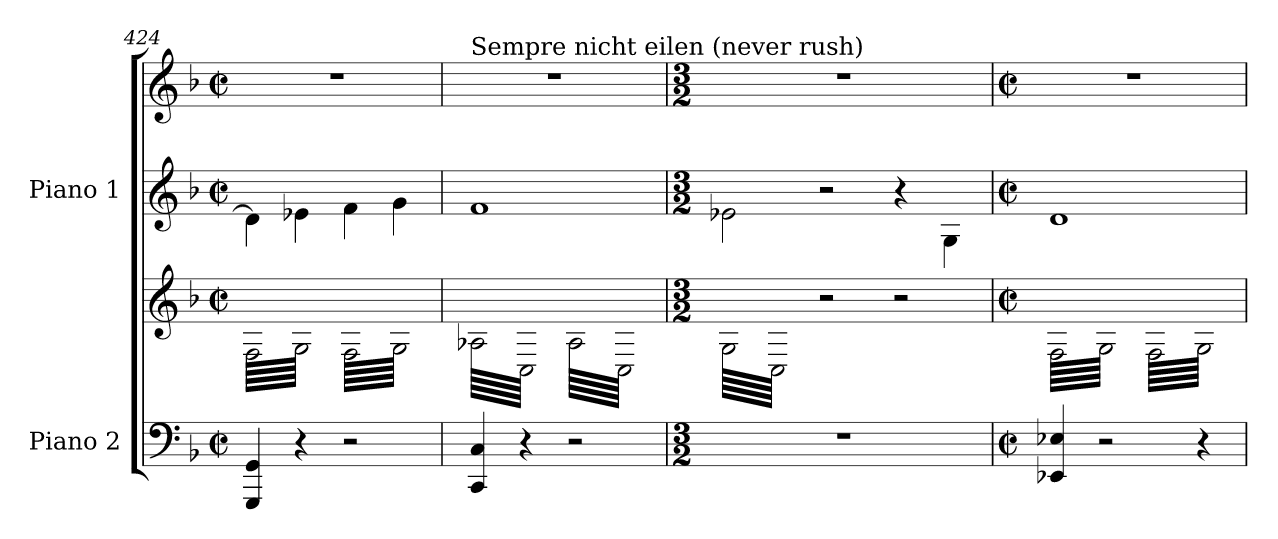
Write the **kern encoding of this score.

**kern	**kern	**kern	**kern
*part2	*part2	*part1	*part1
*staff4	*staff3	*staff2	*staff1
*I"Piano 2	*	*I"Piano 1	*
*I'Pno. 2	*	*I'Pno. 1	*
*clefF4	*clefG2	*clefG2	*clefG2
*k[b-]	*k[b-]	*k[b-]	*k[b-]
*M2/2	*M2/2	*M2/2	*M2/2
*met(c|)	*met(c|)	*met(c|)	*met(c|)
=424	=424	=424	=424
*	*tremolo	*	*
4GGG/ 4GG/	64F\LLLL	4d\]	1r
.	64G\	.	.
.	64F\	.	.
.	64G\	.	.
.	64F\	.	.
.	64G\	.	.
.	64F\	.	.
.	64G\	.	.
.	64F\	.	.
.	64G\	.	.
.	64F\	.	.
.	64G\	.	.
.	64F\	.	.
.	64G\	.	.
.	64F\	.	.
.	64G\	.	.
4r	64F\	4e-X\	.
.	64G\	.	.
.	64F\	.	.
.	64G\	.	.
.	64F\	.	.
.	64G\	.	.
.	64F\	.	.
.	64G\	.	.
.	64F\	.	.
.	64G\	.	.
.	64F\	.	.
.	64G\	.	.
.	64F\	.	.
.	64G\	.	.
.	64F\	.	.
.	64G\JJJJ	.	.
2r	64F\LLLL	4f\	.
.	64G\	.	.
.	64F\	.	.
.	64G\	.	.
.	64F\	.	.
.	64G\	.	.
.	64F\	.	.
.	64G\	.	.
.	64F\	.	.
.	64G\	.	.
.	64F\	.	.
.	64G\	.	.
.	64F\	.	.
.	64G\	.	.
.	64F\	.	.
.	64G\	.	.
.	64F\	4g\	.
.	64G\	.	.
.	64F\	.	.
.	64G\	.	.
.	64F\	.	.
.	64G\	.	.
.	64F\	.	.
.	64G\	.	.
.	64F\	.	.
.	64G\	.	.
.	64F\	.	.
.	64G\	.	.
.	64F\	.	.
.	64G\	.	.
.	64F\	.	.
.	64G\JJJJ	.	.
=425	=425	=425	=425
!	!	!	!LO:TX:t=Sempre nicht eilen (never rush)
4CC/ 4C/	64A-X\LLLL	1f	1r
.	64C/	.	.
.	64A-X\	.	.
.	64C/	.	.
.	64A-X\	.	.
.	64C/	.	.
.	64A-X\	.	.
.	64C/	.	.
.	64A-X\	.	.
.	64C/	.	.
.	64A-X\	.	.
.	64C/	.	.
.	64A-X\	.	.
.	64C/	.	.
.	64A-X\	.	.
.	64C/	.	.
4r	64A-X\	.	.
.	64C/	.	.
.	64A-X\	.	.
.	64C/	.	.
.	64A-X\	.	.
.	64C/	.	.
.	64A-X\	.	.
.	64C/	.	.
.	64A-X\	.	.
.	64C/	.	.
.	64A-X\	.	.
.	64C/	.	.
.	64A-X\	.	.
.	64C/	.	.
.	64A-X\	.	.
.	64C/JJJJ	.	.
2r	64A-\LLLL	.	.
.	64C/	.	.
.	64A-\	.	.
.	64C/	.	.
.	64A-\	.	.
.	64C/	.	.
.	64A-\	.	.
.	64C/	.	.
.	64A-\	.	.
.	64C/	.	.
.	64A-\	.	.
.	64C/	.	.
.	64A-\	.	.
.	64C/	.	.
.	64A-\	.	.
.	64C/	.	.
.	64A-\	.	.
.	64C/	.	.
.	64A-\	.	.
.	64C/	.	.
.	64A-\	.	.
.	64C/	.	.
.	64A-\	.	.
.	64C/	.	.
.	64A-\	.	.
.	64C/	.	.
.	64A-\	.	.
.	64C/	.	.
.	64A-\	.	.
.	64C/	.	.
.	64A-\	.	.
.	64C/JJJJ	.	.
=426	=426	=426	=426
*M3/2	*M3/2	*M3/2	*M3/2
1.r	64G\LLLL	2e-X\	1.r
.	64C/	.	.
.	64G\	.	.
.	64C/	.	.
.	64G\	.	.
.	64C/	.	.
.	64G\	.	.
.	64C/	.	.
.	64G\	.	.
.	64C/	.	.
.	64G\	.	.
.	64C/	.	.
.	64G\	.	.
.	64C/	.	.
.	64G\	.	.
.	64C/	.	.
.	64G\	.	.
.	64C/	.	.
.	64G\	.	.
.	64C/	.	.
.	64G\	.	.
.	64C/	.	.
.	64G\	.	.
.	64C/	.	.
.	64G\	.	.
.	64C/	.	.
.	64G\	.	.
.	64C/	.	.
.	64G\	.	.
.	64C/	.	.
.	64G\	.	.
.	64C/JJJJ	.	.
.	2r	2r	.
.	.	.	.
.	.	.	.
.	.	.	.
.	.	.	.
.	.	.	.
.	.	.	.
.	.	.	.
.	.	.	.
.	.	.	.
.	.	.	.
.	.	.	.
.	.	.	.
.	.	.	.
.	.	.	.
.	.	.	.
.	2r	4r	.
.	.	4G\	.
=427	=427	=427	=427
*M2/2	*M2/2	*M2/2	*M2/2
*met(c|)	*met(c|)	*met(c|)	*met(c|)
4EE-X/ 4E-X/	64F\LLLL	1d	1r
.	64G\	.	.
.	64F\	.	.
.	64G\	.	.
.	64F\	.	.
.	64G\	.	.
.	64F\	.	.
.	64G\	.	.
.	64F\	.	.
.	64G\	.	.
.	64F\	.	.
.	64G\	.	.
.	64F\	.	.
.	64G\	.	.
.	64F\	.	.
.	64G\	.	.
2r	64F\	.	.
.	64G\	.	.
.	64F\	.	.
.	64G\	.	.
.	64F\	.	.
.	64G\	.	.
.	64F\	.	.
.	64G\	.	.
.	64F\	.	.
.	64G\	.	.
.	64F\	.	.
.	64G\	.	.
.	64F\	.	.
.	64G\	.	.
.	64F\	.	.
.	64G\JJJJ	.	.
.	64F\LLLL	.	.
.	64G\	.	.
.	64F\	.	.
.	64G\	.	.
.	64F\	.	.
.	64G\	.	.
.	64F\	.	.
.	64G\	.	.
.	64F\	.	.
.	64G\	.	.
.	64F\	.	.
.	64G\	.	.
.	64F\	.	.
.	64G\	.	.
.	64F\	.	.
.	64G\	.	.
4r	64F\	.	.
.	64G\	.	.
.	64F\	.	.
.	64G\	.	.
.	64F\	.	.
.	64G\	.	.
.	64F\	.	.
.	64G\	.	.
.	64F\	.	.
.	64G\	.	.
.	64F\	.	.
.	64G\	.	.
.	64F\	.	.
.	64G\	.	.
.	64F\	.	.
.	64G\JJJJ	.	.
*	*Xtremolo	*	*
.	.	.	.
.	.	.	.
.	.	.	.
.	.	.	.
.	.	.	.
.	.	.	.
.	.	.	.
.	.	.	.
.	.	.	.
.	.	.	.
.	.	.	.
.	.	.	.
.	.	.	.
.	.	.	.
.	.	.	.
.	.	.	.
=	=	=	=
*-	*-	*-	*-
